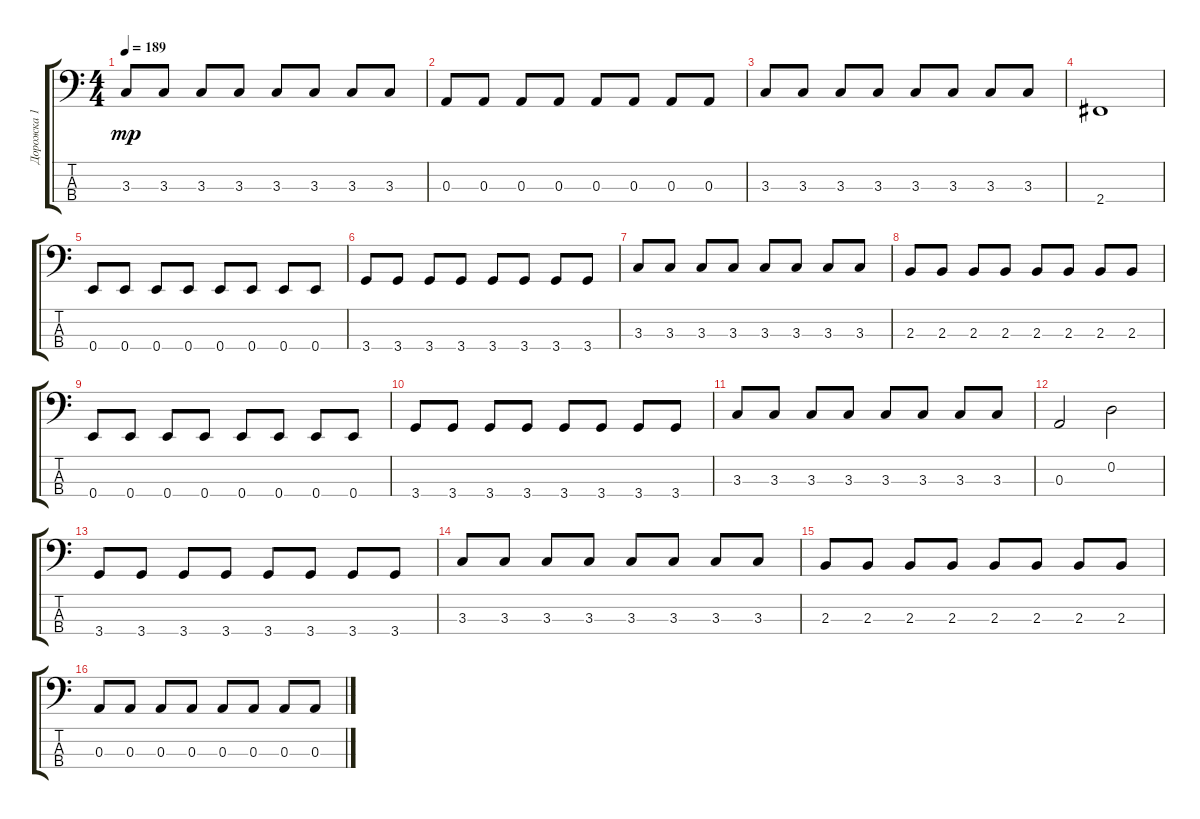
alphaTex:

\track ("Дорожка 1" "Дорожка 1") {instrument electricbassfinger}
\staff {score tabs}
\tuning (G2 D2 A1 E1) {hide}
\ts (4 4)
\tempo 189
\clef f4
\ks c
3.3.8{dy mp} 3.3.8 3.3.8 3.3.8 3.3.8 3.3.8 3.3.8 3.3.8 |
0.3.8 0.3.8 0.3.8 0.3.8 0.3.8 0.3.8 0.3.8 0.3.8 |
3.3.8 3.3.8 3.3.8 3.3.8 3.3.8 3.3.8 3.3.8 3.3.8 |
2.4.1 |
0.4.8 0.4.8 0.4.8 0.4.8 0.4.8 0.4.8 0.4.8 0.4.8 |
3.4.8 3.4.8 3.4.8 3.4.8 3.4.8 3.4.8 3.4.8 3.4.8 |
3.3.8 3.3.8 3.3.8 3.3.8 3.3.8 3.3.8 3.3.8 3.3.8 |
2.3.8 2.3.8 2.3.8 2.3.8 2.3.8 2.3.8 2.3.8 2.3.8 |
0.4.8 0.4.8 0.4.8 0.4.8 0.4.8 0.4.8 0.4.8 0.4.8 |
3.4.8 3.4.8 3.4.8 3.4.8 3.4.8 3.4.8 3.4.8 3.4.8 |
3.3.8 3.3.8 3.3.8 3.3.8 3.3.8 3.3.8 3.3.8 3.3.8 |
0.3.2 0.2.2 |
3.4.8 3.4.8 3.4.8 3.4.8 3.4.8 3.4.8 3.4.8 3.4.8 |
3.3.8 3.3.8 3.3.8 3.3.8 3.3.8 3.3.8 3.3.8 3.3.8 |
2.3.8 2.3.8 2.3.8 2.3.8 2.3.8 2.3.8 2.3.8 2.3.8 |
0.3.8 0.3.8 0.3.8 0.3.8 0.3.8 0.3.8 0.3.8 0.3.8
